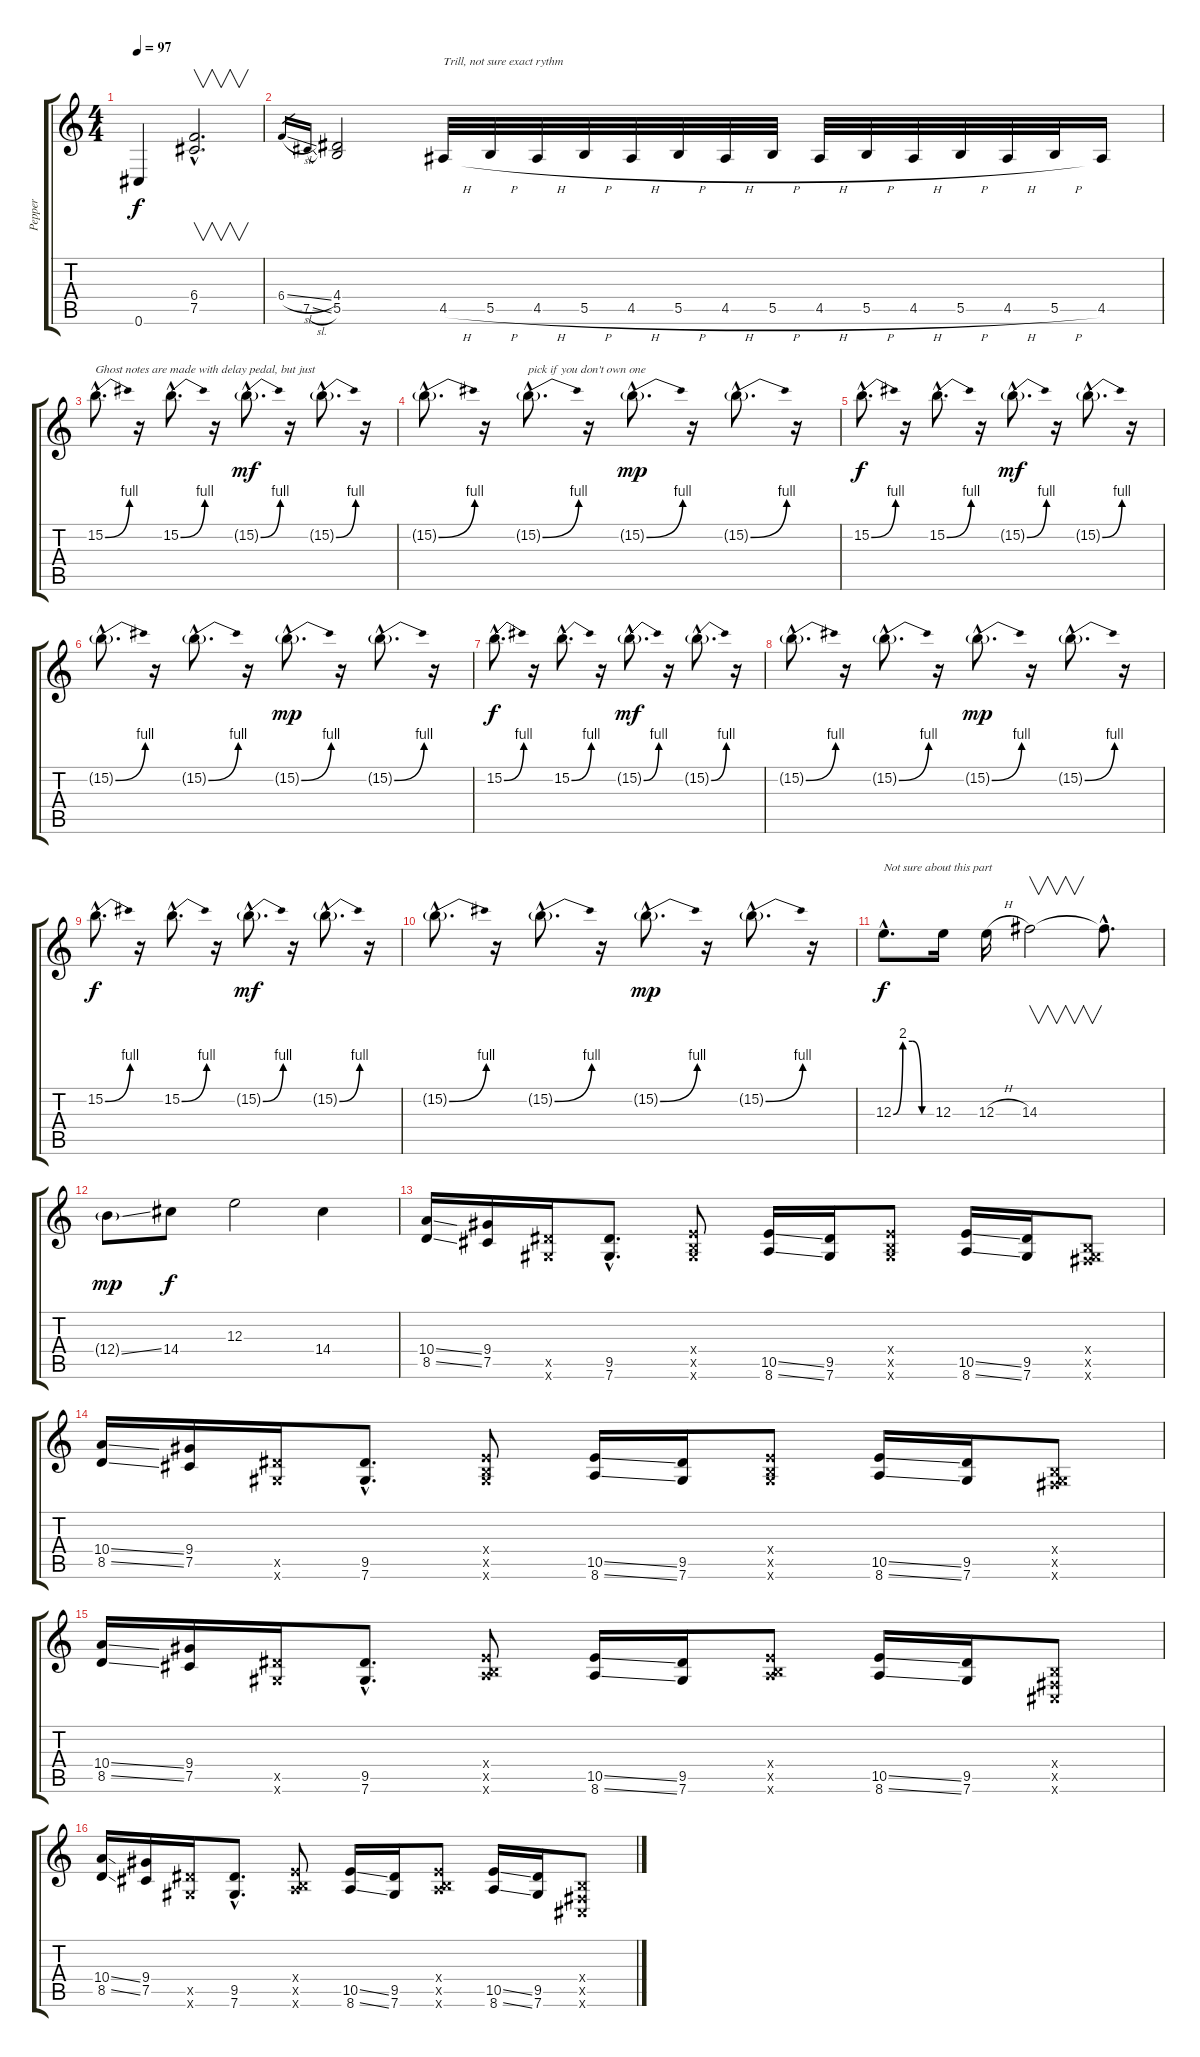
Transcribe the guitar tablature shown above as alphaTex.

\track ("Pepper" "Pepper") {instrument overdrivenguitar}
\staff {score tabs}
\tuning (Db4 Ab3 E3 B2 Gb2 Db2) {hide}
\ts (4 4)
\tempo 97
\clef g2
\ks c
0.6.4{dy f} (6.4{hac} 7.5{hac}).2{v d} |
6.4{sl}.16{gr} 7.5{sl}.16{gr} (4.4 5.5).2 4.5{h}.32{txt "Trill, not sure exact rythm"} 5.5{h}.32 4.5{h}.32 5.5{h}.32 4.5{h}.32 5.5{h}.32 4.5{h}.32 5.5{h}.32 4.5{h}.32 5.5{h}.32 4.5{h}.32 5.5{h}.32 4.5{h}.32 5.5{h}.32 4.5.16 |
15.2{be (bend 0 0 60 4) hac}.8{d txt "Ghost notes are made with delay pedal, but just " volume 14} r.16 15.2{be (bend 0 0 60 4) hac}.8{d} r.16 15.2{be (bend 0 0 60 4) g hac}.8{d dy mf} r.16 15.2{be (bend 0 0 60 4) g hac}.8{d} r.16 |
15.2{be (bend 0 0 60 4) g hac}.8{d} r.16 15.2{be (bend 0 0 60 4) g hac}.8{d txt "pick if you don't own one"} r.16 15.2{be (bend 0 0 60 4) g hac}.8{d dy mp} r.16 15.2{be (bend 0 0 60 4) g hac}.8{d} r.16 |
15.2{be (bend 0 0 60 4) hac}.8{d dy f volume 14} r.16 15.2{be (bend 0 0 60 4) hac}.8{d} r.16 15.2{be (bend 0 0 60 4) g hac}.8{d dy mf} r.16 15.2{be (bend 0 0 60 4) g hac}.8{d} r.16 |
15.2{be (bend 0 0 60 4) g hac}.8{d} r.16 15.2{be (bend 0 0 60 4) g hac}.8{d} r.16 15.2{be (bend 0 0 60 4) g hac}.8{d dy mp} r.16 15.2{be (bend 0 0 60 4) g hac}.8{d} r.16 |
15.2{be (bend 0 0 60 4) hac}.8{d dy f volume 14} r.16 15.2{be (bend 0 0 60 4) hac}.8{d} r.16 15.2{be (bend 0 0 60 4) g hac}.8{d dy mf} r.16 15.2{be (bend 0 0 60 4) g hac}.8{d} r.16 |
15.2{be (bend 0 0 60 4) g hac}.8{d} r.16 15.2{be (bend 0 0 60 4) g hac}.8{d} r.16 15.2{be (bend 0 0 60 4) g hac}.8{d dy mp} r.16 15.2{be (bend 0 0 60 4) g hac}.8{d} r.16 |
15.2{be (bend 0 0 60 4) hac}.8{d dy f volume 14} r.16 15.2{be (bend 0 0 60 4) hac}.8{d} r.16 15.2{be (bend 0 0 60 4) g hac}.8{d dy mf} r.16 15.2{be (bend 0 0 60 4) g hac}.8{d} r.16 |
15.2{be (bend 0 0 60 4) g hac}.8{d} r.16 15.2{be (bend 0 0 60 4) g hac}.8{d} r.16 15.2{be (bend 0 0 60 4) g hac}.8{d dy mp} r.16 15.2{be (bend 0 0 60 4) g hac}.8{d} r.16 |
12.3{be (custom 0 0 15 8 30 8 45 0 60 0) hac}.8{d txt "Not sure about this part" dy f volume 14} 12.3.16 12.3{h}.16 14.3.2{v} 14.3{hac t}.8{d} |
12.4{ss g}.8{dy mp} 14.4.8{dy f} 12.3.2 14.4.4 |
(10.4{ss} 8.5{ss}).16 (9.4 7.5).16 (9.5{x} 7.6{x}).16 (9.5{hac} 7.6{hac}).8{d} (0.4{x} 10.5{x} 7.6{x}).8 (10.5{ss} 8.6{ss}).16 (9.5 7.6).16 (0.4{x} 10.5{x} 7.6{x}).8 (10.5{ss} 8.6{ss}).16 (9.5 7.6).16 (0.4{x} 0.5{x} 7.6{x}).8 |
(10.4{ss} 8.5{ss}).16 (9.4 7.5).16 (9.5{x} 7.6{x}).16 (9.5{hac} 7.6{hac}).8{d} (0.4{x} 10.5{x} 7.6{x}).8 (10.5{ss} 8.6{ss}).16 (9.5 7.6).16 (0.4{x} 10.5{x} 7.6{x}).8 (10.5{ss} 8.6{ss}).16 (9.5 7.6).16 (0.4{x} 0.5{x} 7.6{x}).8 |
(10.4{ss} 8.5{ss}).16 (9.4 7.5).16 (9.5{x} 7.6{x}).16 (9.5{hac} 7.6{hac}).8{d} (0.4{x} 10.5{x} 8.6{x}).8 (10.5{ss} 8.6{ss}).16 (9.5 7.6).16 (0.4{x} 10.5{x} 8.6{x}).8 (10.5{ss} 8.6{ss}).16 (9.5 7.6).16 (0.4{x} 0.5{x} 0.6{x}).8 |
(10.4{ss} 8.5{ss}).16 (9.4 7.5).16 (9.5{x} 7.6{x}).16 (9.5{hac} 7.6{hac}).8{d} (0.4{x} 10.5{x} 8.6{x}).8 (10.5{ss} 8.6{ss}).16 (9.5 7.6).16 (0.4{x} 10.5{x} 8.6{x}).8 (10.5{ss} 8.6{ss}).16 (9.5 7.6).16 (0.4{x} 0.5{x} 0.6{x}).8
